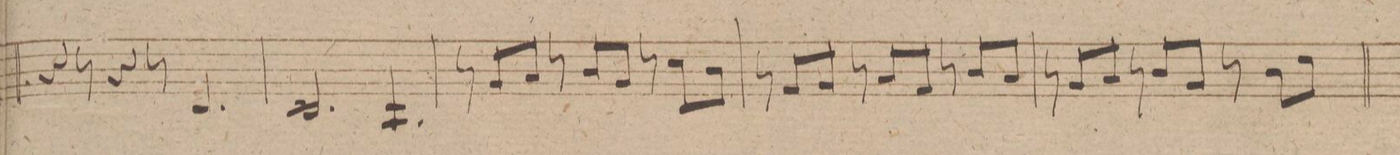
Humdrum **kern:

**kern	**dynam
*I"Violino 2do	*
*clefG2	*
*k[f#]	*
*M9/8	*
4r	.
8r	.
4r	.
8r	.
4.d/	.
=31	=31
2.c/	.
4.A/	.
=32	=32
8r	.
8g/L	.
8a/J	.
8r	.
8b/L	.
8g/J	.
8r	.
8cc\L	.
8b\J	.
=33	=33
8r	.
8f#/L	.
8g/J	.
8r	.
8a/L	.
8f#/J	.
8r	.
8b/L	.
8a/J	.
=34	=34
8r	.
8g/L	.
8a/J	.
8r	.
8b/L	.
8g/J	.
8r	.
8b\L	.
8dd\J	.
=35	=35
*-	*-
